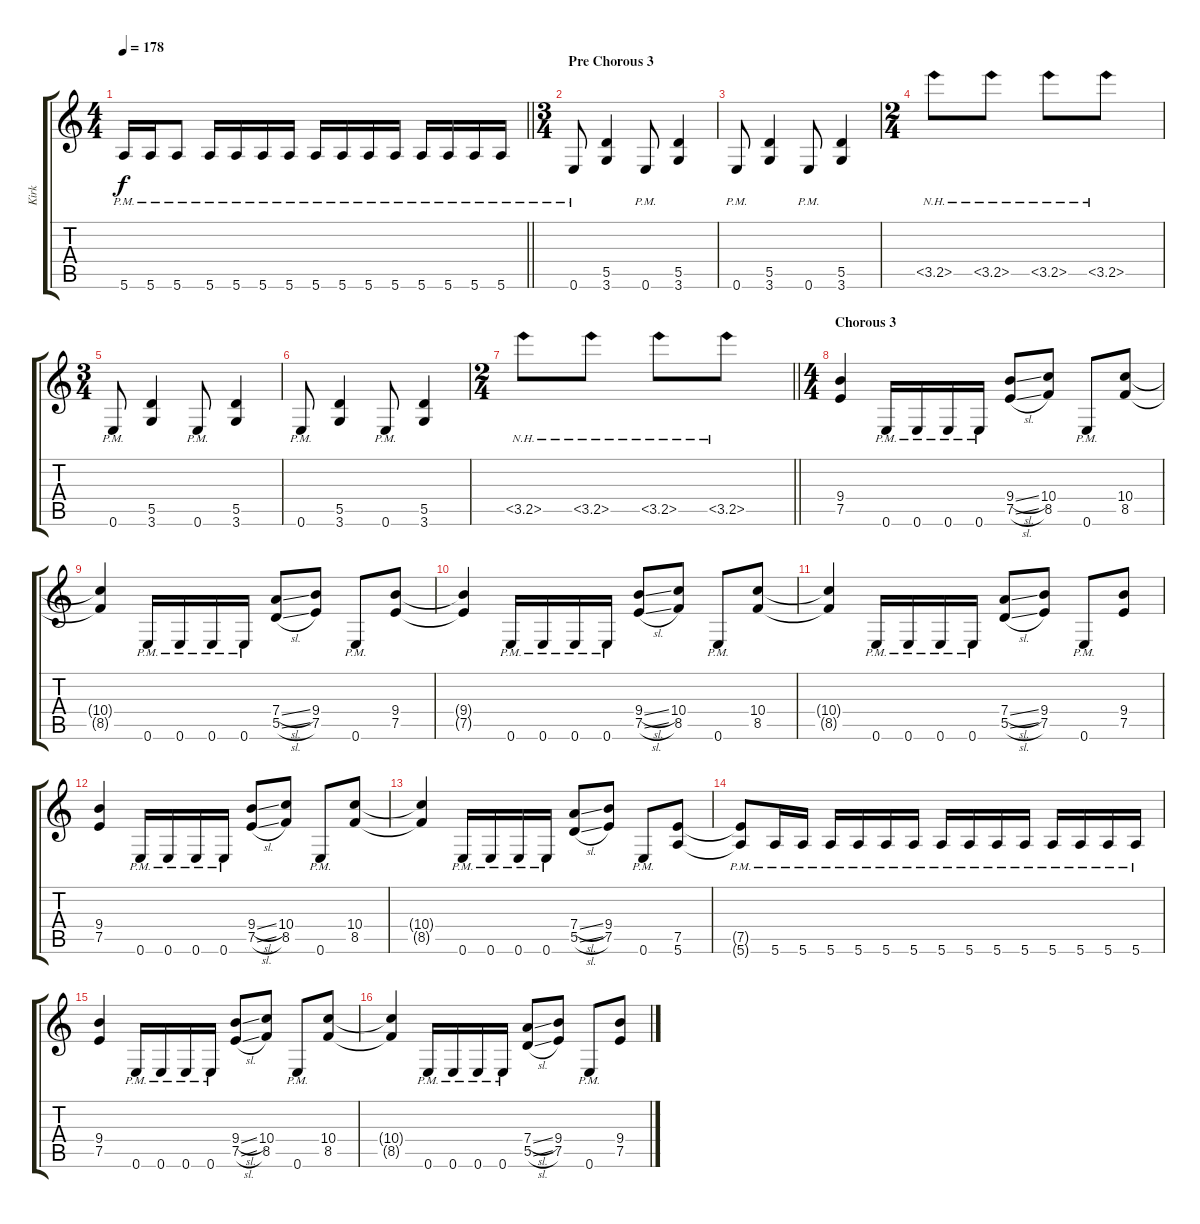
\track ("Kirk" "Kirk") {instrument distortionguitar}
\staff {score tabs}
\tuning (E4 B3 G3 D3 A2 E2) {hide}
\ts (4 4)
\tempo 178
\clef g2
\barLineRight lightlight
\ks c
5.6{pm}.16{dy f} 5.6{pm}.16 5.6{pm}.8 5.6{pm}.16 5.6{pm}.16 5.6{pm}.16 5.6{pm}.16 5.6{pm}.16 5.6{pm}.16 5.6{pm}.16 5.6{pm}.16 5.6{pm}.16 5.6{pm}.16 5.6{pm}.16 5.6{pm}.16 |
\ts (3 4)
\section ("" "Pre Chorous 3")
0.6{pm}.8 (5.5 3.6).4 0.6{pm}.8 (5.5 3.6).4 |
0.6{pm}.8 (5.5 3.6).4 0.6{pm}.8 (5.5 3.6).4 |
\ts (2 4)
3.5{nh}.8 3.5{nh}.8 3.5{nh}.8 3.5{nh}.8 |
\ts (3 4)
0.6{pm}.8 (5.5 3.6).4 0.6{pm}.8 (5.5 3.6).4 |
0.6{pm}.8 (5.5 3.6).4 0.6{pm}.8 (5.5 3.6).4 |
\ts (2 4)
\barLineRight lightlight
3.5{nh}.8 3.5{nh}.8 3.5{nh}.8 3.5{nh}.8 |
\ts (4 4)
\section ("" "Chorous 3")
(9.4 7.5).4 0.6{pm}.16 0.6{pm}.16 0.6{pm}.16 0.6{pm}.16 (9.4{sl} 7.5{sl}).8 (10.4 8.5).8 0.6{pm}.8 (10.4 8.5).8 |
(10.4{t} 8.5{t}).4 0.6{pm}.16 0.6{pm}.16 0.6{pm}.16 0.6{pm}.16 (7.4{sl} 5.5{sl}).8 (9.4 7.5).8 0.6{pm}.8 (9.4 7.5).8 |
(9.4{t} 7.5{t}).4 0.6{pm}.16 0.6{pm}.16 0.6{pm}.16 0.6{pm}.16 (9.4{sl} 7.5{sl}).8 (10.4 8.5).8 0.6{pm}.8 (10.4 8.5).8 |
(10.4{t} 8.5{t}).4 0.6{pm}.16 0.6{pm}.16 0.6{pm}.16 0.6{pm}.16 (7.4{sl} 5.5{sl}).8 (9.4 7.5).8 0.6{pm}.8 (9.4 7.5).8 |
(9.4 7.5).4 0.6{pm}.16 0.6{pm}.16 0.6{pm}.16 0.6{pm}.16 (9.4{sl} 7.5{sl}).8 (10.4 8.5).8 0.6{pm}.8 (10.4 8.5).8 |
(10.4{t} 8.5{t}).4 0.6{pm}.16 0.6{pm}.16 0.6{pm}.16 0.6{pm}.16 (7.4{sl} 5.5{sl}).8 (9.4 7.5).8 0.6{pm}.8 (7.5 5.6).8 |
(7.5{t} 5.6{pm t}).8 5.6{pm}.16 5.6{pm}.16 5.6{pm}.16 5.6{pm}.16 5.6{pm}.16 5.6{pm}.16 5.6{pm}.16 5.6{pm}.16 5.6{pm}.16 5.6{pm}.16 5.6{pm}.16 5.6{pm}.16 5.6{pm}.16 5.6{pm}.16 |
(9.4 7.5).4 0.6{pm}.16 0.6{pm}.16 0.6{pm}.16 0.6{pm}.16 (9.4{sl} 7.5{sl}).8 (10.4 8.5).8 0.6{pm}.8 (10.4 8.5).8 |
(10.4{t} 8.5{t}).4 0.6{pm}.16 0.6{pm}.16 0.6{pm}.16 0.6{pm}.16 (7.4{sl} 5.5{sl}).8 (9.4 7.5).8 0.6{pm}.8 (9.4 7.5).8
